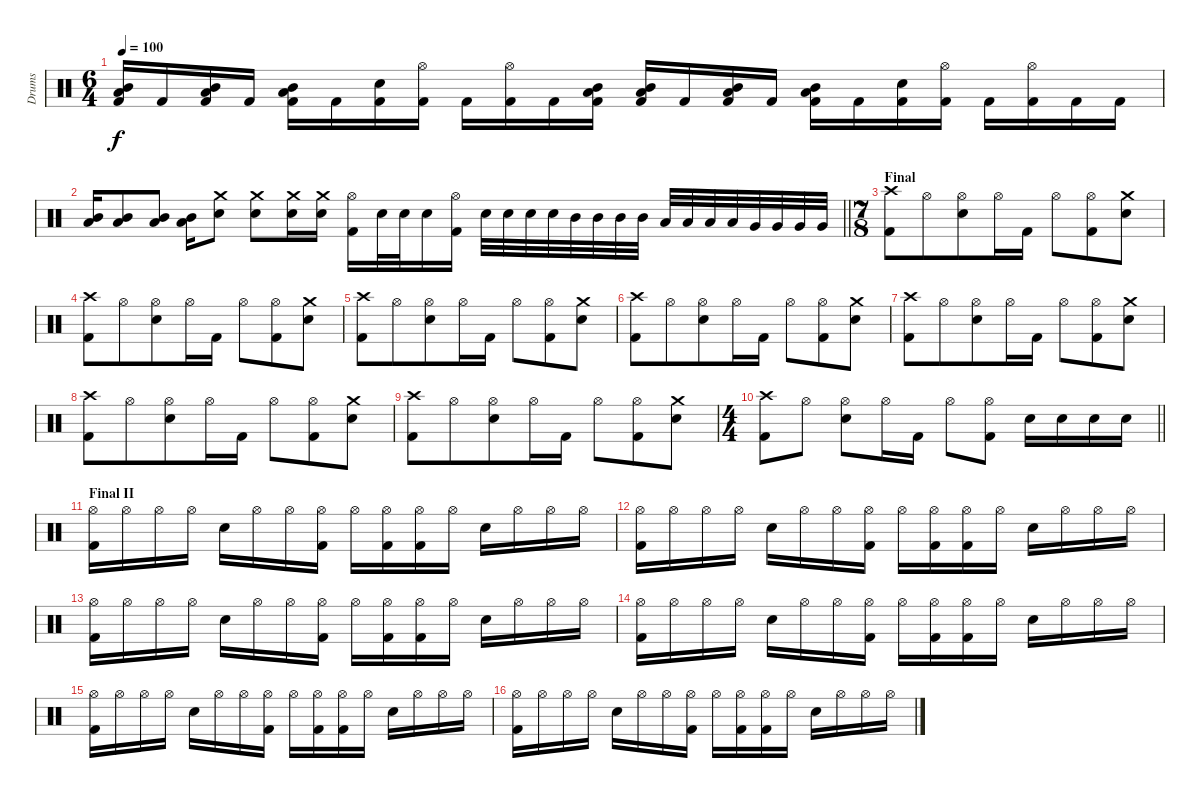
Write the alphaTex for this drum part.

\track ("Drums" "Drums") {instrument percussion}
\staff {score}
\articulation defaults
\ts (6 4)
\tempo 100
\clef neutral
\ks c
("Low Tom (hit)" "Mid Tom (hit)" "Kick (hit) 2").16{dy f} "Kick (hit) 2".16 ("Low Tom (hit)" "Mid Tom (hit)" "Kick (hit) 2").16 "Kick (hit) 2".16 ("Low Tom (hit)" "Mid Tom (hit)" "Kick (hit) 2").16 "Kick (hit) 2".16 ("Electric Snare (hit)" "Kick (hit) 2").16 ("Hi-Hat (open)" "Kick (hit) 2").16 "Kick (hit) 2".16 ("Hi-Hat (open)" "Kick (hit) 2").16 "Kick (hit) 2".16 ("Low Tom (hit)" "Mid Tom (hit)" "Kick (hit) 2").16 ("Low Tom (hit)" "Mid Tom (hit)" "Kick (hit) 2").16 "Kick (hit) 2".16 ("Low Tom (hit)" "Mid Tom (hit)" "Kick (hit) 2").16 "Kick (hit) 2".16 ("Low Tom (hit)" "Mid Tom (hit)" "Kick (hit) 2").16 "Kick (hit) 2".16 ("Electric Snare (hit)" "Kick (hit) 2").16 ("Hi-Hat (open)" "Kick (hit) 2").16 "Kick (hit) 2".16 ("Hi-Hat (open)" "Kick (hit) 2").16 "Kick (hit) 2".16 "Kick (hit) 2".16 |
\barLineRight lightlight
("Low Tom (hit)" "Mid Tom (hit)").16 ("Low Tom (hit)" "Mid Tom (hit)").8 ("Low Tom (hit)" "Mid Tom (hit)").8 ("Low Tom (hit)" "Mid Tom (hit)").16 ("Crash medium (hit)" "Electric Snare (hit)").8 ("Crash medium (hit)" "Electric Snare (hit)").8 ("Crash medium (hit)" "Electric Snare (hit)").16 ("Crash medium (hit)" "Electric Snare (hit)").16 ("Hi-Hat (open)" "Kick (hit) 2").16 "Electric Snare (hit)".32 "Electric Snare (hit)".32 "Electric Snare (hit)".16 ("Hi-Hat (open)" "Kick (hit) 2").16 "Electric Snare (hit)".32 "Electric Snare (hit)".32 "Electric Snare (hit)".32 "Electric Snare (hit)".32 "Mid Tom (hit)".32 "Mid Tom (hit)".32 "Mid Tom (hit)".32 "Mid Tom (hit)".32 "Low Tom (hit)".32 "Low Tom (hit)".32 "Low Tom (hit)".32 "Low Tom (hit)".32 "Very Low Tom (hit)".32 "Very Low Tom (hit)".32 "Very Low Tom (hit)".32 "Very Low Tom (hit)".32 |
\ts (7 8)
\section ("" "Final")
("Crash high (hit)" "Kick (hit) 2").8 "Hi-Hat (open)".8 ("Hi-Hat (open)" "Electric Snare (hit)").8 "Hi-Hat (open)".16 "Kick (hit) 2".16 "Hi-Hat (open)".8 ("Hi-Hat (open)" "Kick (hit) 2").8 ("Crash medium (hit)" "Electric Snare (hit)").8 |
("Crash high (hit)" "Kick (hit) 2").8 "Hi-Hat (open)".8 ("Hi-Hat (open)" "Electric Snare (hit)").8 "Hi-Hat (open)".16 "Kick (hit) 2".16 "Hi-Hat (open)".8 ("Hi-Hat (open)" "Kick (hit) 2").8 ("Crash medium (hit)" "Electric Snare (hit)").8 |
("Crash high (hit)" "Kick (hit) 2").8 "Hi-Hat (open)".8 ("Hi-Hat (open)" "Electric Snare (hit)").8 "Hi-Hat (open)".16 "Kick (hit) 2".16 "Hi-Hat (open)".8 ("Hi-Hat (open)" "Kick (hit) 2").8 ("Crash medium (hit)" "Electric Snare (hit)").8 |
("Crash high (hit)" "Kick (hit) 2").8 "Hi-Hat (open)".8 ("Hi-Hat (open)" "Electric Snare (hit)").8 "Hi-Hat (open)".16 "Kick (hit) 2".16 "Hi-Hat (open)".8 ("Hi-Hat (open)" "Kick (hit) 2").8 ("Crash medium (hit)" "Electric Snare (hit)").8 |
("Crash high (hit)" "Kick (hit) 2").8 "Hi-Hat (open)".8 ("Hi-Hat (open)" "Electric Snare (hit)").8 "Hi-Hat (open)".16 "Kick (hit) 2".16 "Hi-Hat (open)".8 ("Hi-Hat (open)" "Kick (hit) 2").8 ("Crash medium (hit)" "Electric Snare (hit)").8 |
("Crash high (hit)" "Kick (hit) 2").8 "Hi-Hat (open)".8 ("Hi-Hat (open)" "Electric Snare (hit)").8 "Hi-Hat (open)".16 "Kick (hit) 2".16 "Hi-Hat (open)".8 ("Hi-Hat (open)" "Kick (hit) 2").8 ("Crash medium (hit)" "Electric Snare (hit)").8 |
("Crash high (hit)" "Kick (hit) 2").8 "Hi-Hat (open)".8 ("Hi-Hat (open)" "Electric Snare (hit)").8 "Hi-Hat (open)".16 "Kick (hit) 2".16 "Hi-Hat (open)".8 ("Hi-Hat (open)" "Kick (hit) 2").8 ("Crash medium (hit)" "Electric Snare (hit)").8 |
\ts (4 4)
\barLineRight lightlight
("Crash high (hit)" "Kick (hit) 2").8 "Hi-Hat (open)".8 ("Hi-Hat (open)" "Electric Snare (hit)").8 "Hi-Hat (open)".16 "Kick (hit) 2".16 "Hi-Hat (open)".8 ("Hi-Hat (open)" "Kick (hit) 2").8 "Electric Snare (hit)".16 "Electric Snare (hit)".16 "Electric Snare (hit)".16 "Electric Snare (hit)".16 |
\section ("" "Final II")
("Hi-Hat (open)" "Kick (hit) 2").16 "Hi-Hat (open)".16 "Hi-Hat (open)".16 "Hi-Hat (open)".16 "Electric Snare (hit)".16 "Hi-Hat (open)".16 "Hi-Hat (open)".16 ("Hi-Hat (open)" "Kick (hit) 2").16 "Hi-Hat (open)".16 ("Hi-Hat (open)" "Kick (hit) 2").16 ("Hi-Hat (open)" "Kick (hit) 2").16 "Hi-Hat (open)".16 "Electric Snare (hit)".16 "Hi-Hat (open)".16 "Hi-Hat (open)".16 "Hi-Hat (open)".16 |
("Hi-Hat (open)" "Kick (hit) 2").16 "Hi-Hat (open)".16 "Hi-Hat (open)".16 "Hi-Hat (open)".16 "Electric Snare (hit)".16 "Hi-Hat (open)".16 "Hi-Hat (open)".16 ("Hi-Hat (open)" "Kick (hit) 2").16 "Hi-Hat (open)".16 ("Hi-Hat (open)" "Kick (hit) 2").16 ("Hi-Hat (open)" "Kick (hit) 2").16 "Hi-Hat (open)".16 "Electric Snare (hit)".16 "Hi-Hat (open)".16 "Hi-Hat (open)".16 "Hi-Hat (open)".16 |
("Hi-Hat (open)" "Kick (hit) 2").16 "Hi-Hat (open)".16 "Hi-Hat (open)".16 "Hi-Hat (open)".16 "Electric Snare (hit)".16 "Hi-Hat (open)".16 "Hi-Hat (open)".16 ("Hi-Hat (open)" "Kick (hit) 2").16 "Hi-Hat (open)".16 ("Hi-Hat (open)" "Kick (hit) 2").16 ("Hi-Hat (open)" "Kick (hit) 2").16 "Hi-Hat (open)".16 "Electric Snare (hit)".16 "Hi-Hat (open)".16 "Hi-Hat (open)".16 "Hi-Hat (open)".16 |
("Hi-Hat (open)" "Kick (hit) 2").16 "Hi-Hat (open)".16 "Hi-Hat (open)".16 "Hi-Hat (open)".16 "Electric Snare (hit)".16 "Hi-Hat (open)".16 "Hi-Hat (open)".16 ("Hi-Hat (open)" "Kick (hit) 2").16 "Hi-Hat (open)".16 ("Hi-Hat (open)" "Kick (hit) 2").16 ("Hi-Hat (open)" "Kick (hit) 2").16 "Hi-Hat (open)".16 "Electric Snare (hit)".16 "Hi-Hat (open)".16 "Hi-Hat (open)".16 "Hi-Hat (open)".16 |
("Hi-Hat (open)" "Kick (hit) 2").16 "Hi-Hat (open)".16 "Hi-Hat (open)".16 "Hi-Hat (open)".16 "Electric Snare (hit)".16 "Hi-Hat (open)".16 "Hi-Hat (open)".16 ("Hi-Hat (open)" "Kick (hit) 2").16 "Hi-Hat (open)".16 ("Hi-Hat (open)" "Kick (hit) 2").16 ("Hi-Hat (open)" "Kick (hit) 2").16 "Hi-Hat (open)".16 "Electric Snare (hit)".16 "Hi-Hat (open)".16 "Hi-Hat (open)".16 "Hi-Hat (open)".16 |
("Hi-Hat (open)" "Kick (hit) 2").16 "Hi-Hat (open)".16 "Hi-Hat (open)".16 "Hi-Hat (open)".16 "Electric Snare (hit)".16 "Hi-Hat (open)".16 "Hi-Hat (open)".16 ("Hi-Hat (open)" "Kick (hit) 2").16 "Hi-Hat (open)".16 ("Hi-Hat (open)" "Kick (hit) 2").16 ("Hi-Hat (open)" "Kick (hit) 2").16 "Hi-Hat (open)".16 "Electric Snare (hit)".16 "Hi-Hat (open)".16 "Hi-Hat (open)".16 "Hi-Hat (open)".16
